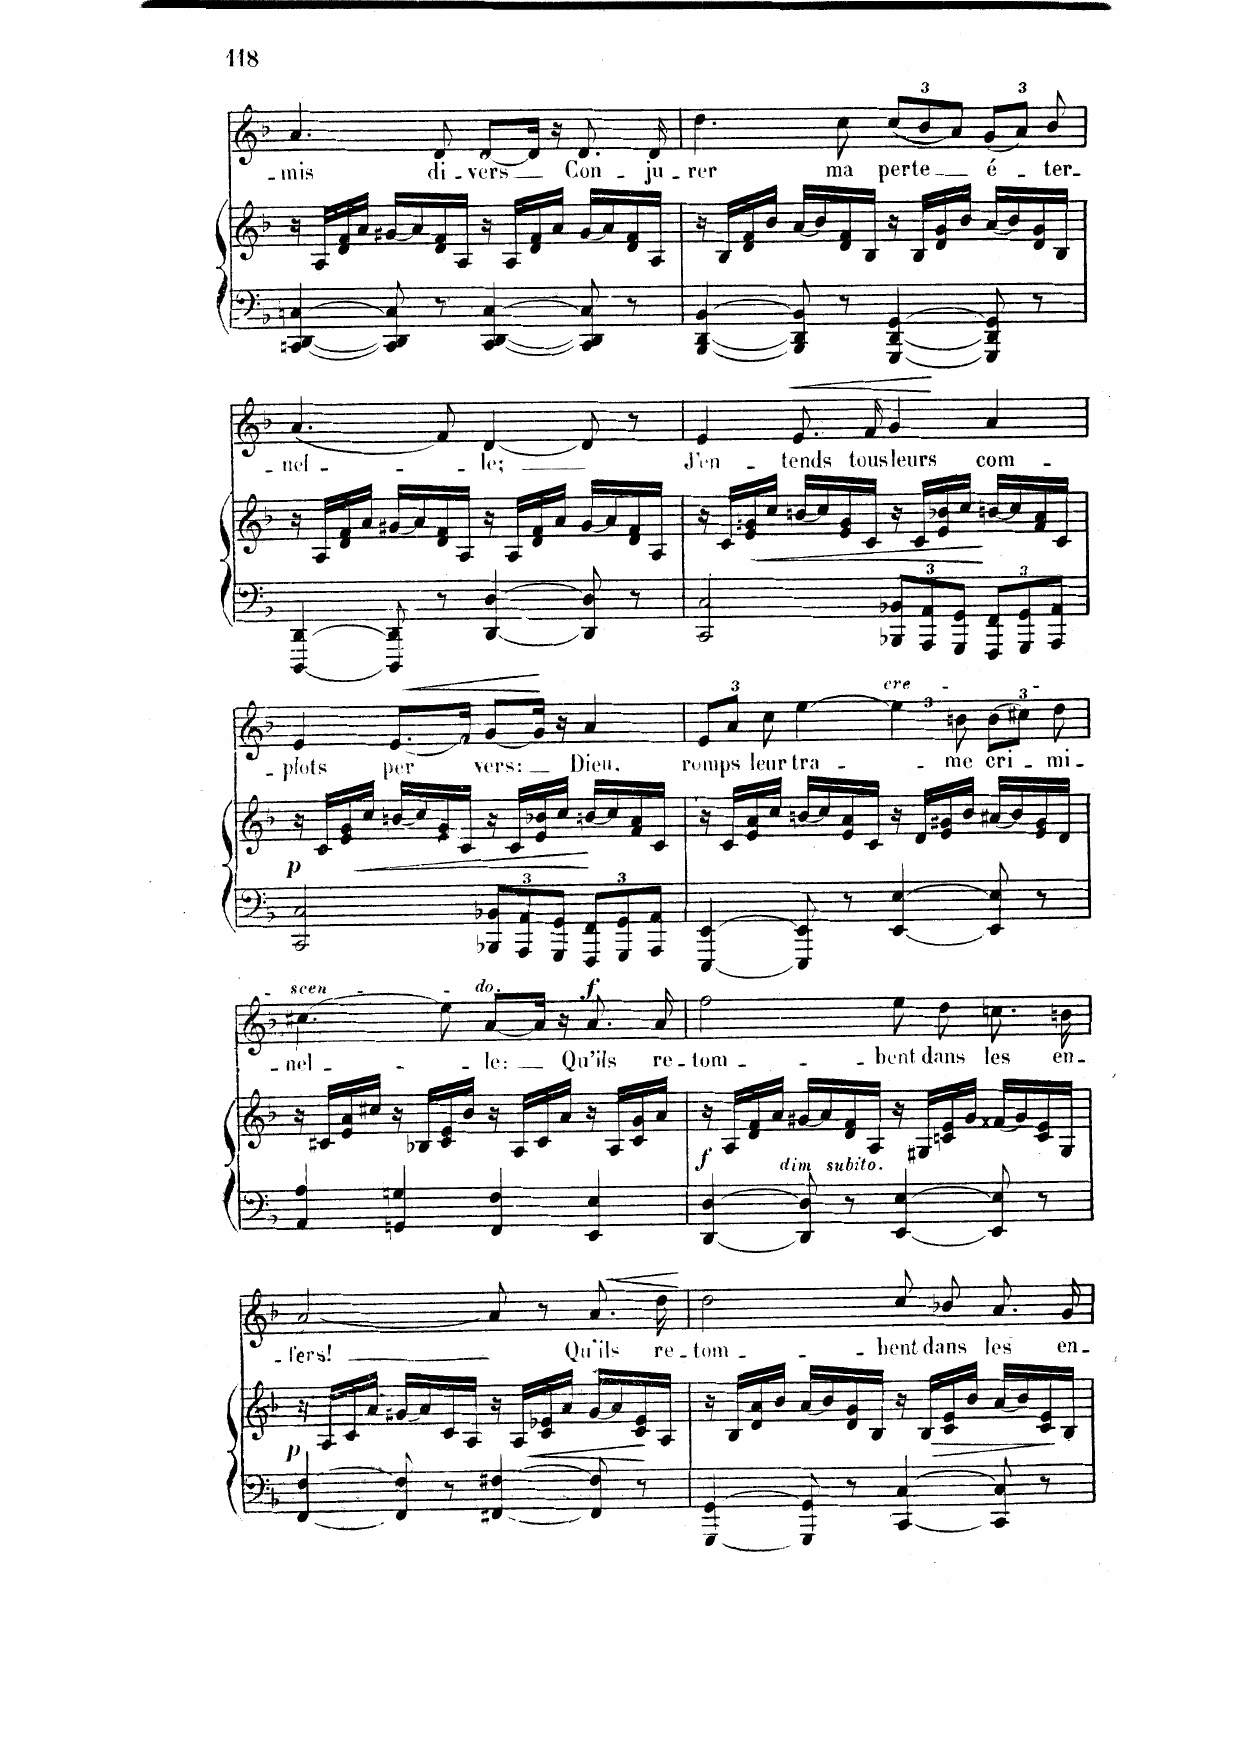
**kern	**kern	**dynam	**kern	**text	**dynam
*part2	*part2	*part2	*part1	*part1	*part1
*staff3	*staff2	*staff2/3	*staff1	*staff1	*staff1
*I"Piano	*	*	*I"Chant Voice	*	*
*I'Pno	*	*	*	*	*
*clefF4	*clefG2	*	*clefG2	*	*
*k[b-]	*k[b-]	*	*k[b-]	*	*
*M4/4	*M4/4	*	*M4/4	*	*
*met(c)	*met(c)	*	*met(c)	*	*
=48	=48	=48	=48	=48	=48
[4CCn/ [<4DD/ [4Cn/	16r	.	4.a/	-- mis	.
.	16A/LL	.	.	.	.
.	16d/ 16f/	.	.	.	.
.	16a/JJ	.	.	.	.
8CC/] 8DD/] 8C/]	(16g#X/LL	.	.	.	.
.	16a/)	.	.	.	.
8r	16d/ 16f/	.	8d/	di-	.
.	16A/JJ	.	.	.	.
[4CC/ [<4DD/ [4C/	16r	.	[8d/L	-vers	.
.	16A/LL	.	.	.	.
.	16d/ 16f/	.	16d/Jk]	.	.
.	16a/JJ	.	16r	.	.
8CC/] 8DD/] 8C/]	(16g#/LL	.	8.d/	Con-	.
.	16a/)	.	.	.	.
8r	16d/ 16f/	.	.	.	.
.	16A/JJ	.	16d/	-ju-	.
=49	=49	=49	=49	=49	=49
[4BBB-/ [4DD/ [4BB-/	16r	.	4.dd\	-rer	.
.	16B-/LL	.	.	.	.
.	16d/ 16f/	.	.	.	.
.	16b-/JJ	.	.	.	.
8BBB-/] 8DD/] 8BB-/]	(16a/LL	.	.	.	.
.	16b-/)	.	.	.	.
8r	16d/ 16f/	.	8cc\	ma	.
.	16B-/JJ	.	.	.	.
*	*	*	*Xbrackettup	*	*
[4GGG/ [4DD/ [4GG/	16r	.	(12cc/L	perte	.
.	16B-/LL	.	.	.	.
.	.	.	12b-/	.	.
.	16d/ 16g/	.	.	.	.
.	.	.	12a/J)	.	.
.	16b-/JJ	.	.	.	.
*	*	*	*brackettup	*	*
8GGG/] 8DD/] 8GG/]	(16a/LL	.	(12g/L	é-	.
.	16b-/)	.	.	.	.
.	.	.	12a/J)	.	.
8r	16d/ 16g/	.	.	.	.
.	.	.	12b-/	-ter-	.
.	16B-/JJ	.	.	.	.
=50	=50	=50	=50	=50	=50
[4DDD/ [4DD/	16r	.	(4.a/	-- nel-	.
.	16A/LL	.	.	.	.
.	16d/ 16f/	.	.	.	.
.	16a/JJ	.	.	.	.
8DDD/] 8DD/]	(16g#X/LL	.	.	.	.
.	16a/)	.	.	.	.
8r	16d/ 16f/	.	8f/)	.	.
.	16A/JJ	.	.	.	.
[4DD/ [4D/	16r	.	[4d/	-le;	.
.	16A/LL	.	.	.	.
.	16d/ 16f/	.	.	.	.
.	16a/JJ	.	.	.	.
8DD/] 8D/]	(16g#/LL	.	8d/]	.	.
.	16a/)	.	.	.	.
8r	16d/ 16f/	.	8r	.	.
.	16A/JJ	.	.	.	.
=51	=51	=51	=51	=51	=51
2CC/ 2C/	16r	.	4e/	J’en-	.
.	16c/LL	.	.	.	.
.	16e/ 16gn/	.	.	.	.
!	!	!LO:HP:b	!	!	!
.	16cc/JJ	<	.	.	.
.	(16bn/LL	.	8.e/	-tends	.
.	16cc/)	.	.	.	.
.	16e/ 16g/	.	.	.	.
.	16c/JJ	.	16f/	tous	.
*Xbrackettup	*	*	*	*	*
12BBB-X/ 12BB-X/L	16r	.	4g/	leurs	.
.	16c/LL	.	.	.	.
12AAA/ 12AA/	.	.	.	.	.
.	16e/ 16b-X/	.	.	.	.
12GGG/ 12GG/J	.	.	.	.	.
.	16cc/JJ	.	.	.	.
12FFF/ 12FF/L	(16bn/LL	.	4a/	com-	.
.	16cc/)	[	.	.	.
12GGG/ 12GG/	.	.	.	.	.
.	16f/ 16a/	.	.	.	.
12AAA/ 12AA/J	.	.	.	.	.
.	16c/JJ	.	.	.	.
=52	=52	=52	=52	=52	=52
!	!	!LO:DY:b	!	!	!
2CC/ 2C/	16r	p	4e/	-- plots	.
.	16c/LL	.	.	.	.
.	16e/ 16gn/	.	.	.	.
!	!	!LO:HP:b	!	!	!
.	16cc/JJ	<	.	.	.
.	(16bn/LL	.	(8.e/L	per	.
.	16cc/)	.	.	.	.
.	16e/ 16g/	.	.	.	.
.	16c/JJ	.	16f/Jk)	.	.
12BBB-X/ 12BB-X/L	16r	.	[8g/L	vers:	.
.	16c/LL	.	.	.	.
12AAA/ 12AA/	.	.	.	.	.
.	16e/ 16b-X/	.	16g/Jk]	.	.
12GGG/ 12GG/J	.	.	.	.	.
.	16cc/JJ	.	16r	.	.
12FFF/ 12FF/L	(16bn/LL	.	4a/	Dieu,	.
.	16cc/)	[	.	.	.
12GGG/ 12GG/	.	.	.	.	.
.	16f/ 16a/	.	.	.	.
12AAA/ 12AA/J	.	.	.	.	.
.	16c/JJ	.	.	.	.
=53	=53	=53	=53	=53	=53
[4EEE/ [4EE/	16r	.	(12e/L	romps	.
.	16c/LL	.	.	.	.
.	.	.	12a/J)	.	.
.	16e/ 16a/	.	.	.	.
.	.	.	12cc\	leur	.
.	16cc/JJ	.	.	.	.
8EEE/] 8EE/]	(16bn/LL	.	[4ee\	tra-	.
.	16cc/)	.	.	.	.
8r	16e/ 16a/	.	.	.	.
.	16c/JJ	.	.	.	.
[4EE/ [4E/	16r	.	6ee\]	.	.
.	16d/LL	.	.	.	.
.	16e/ 16g#X/	.	.	.	.
!	!	!	!LO:TX:a:i:t=crescendo	!	!
.	.	.	12bn\	-me	.
.	16b/JJ	.	.	.	.
8EE/] 8E/]	(16a#X/LL	.	(12b\L	cri-	.
.	16b/)	.	.	.	.
.	.	.	12cc#X\J)	.	.
8r	16e/ 16g#/	.	.	.	.
.	.	.	12dd\	-mi-	.
.	16d/JJ	.	.	.	.
=54	=54	=54	=54	=54	=54
4AA/ 4A/	16r	.	(4.cc#X\	-- nel-	.
.	16c#X/LL	.	.	.	.
.	16e/ 16a/	.	.	.	.
.	16cc#X/JJ	.	.	.	.
4GGn/ 4Gn/	16r	.	.	.	.
.	16B-X/LL	.	.	.	.
.	16c#/ 16e/	.	8ee\)	.	.
.	16b-/JJ	.	.	.	.
4FF/ 4F/	16r	.	[8a/L	-le:	.
.	16A/LL	.	.	.	.
.	16c#/	.	16a/Jk]	.	.
.	16a/JJ	.	16r	.	.
!	!	!	!	!	!LO:DY:a
4EE/ 4E/	16r	.	8.a/	Qu’ils	f
.	16A/LL	.	.	.	.
.	16c#/ 16g/	.	.	.	.
.	16a/JJ	.	16a/	re-	.
=55	=55	=55	=55	=55	=55
!	!	!LO:DY:b	!	!	!
[4DD/ [4D/	16r	f	2ff\	-tom-	.
.	16A/LL	.	.	.	.
.	16d/ 16f/	.	.	.	.
.	16a/JJ	.	.	.	.
!	!LO:TX:b:i:t=dim. subito	!	!	!	!
8DD/] 8D/]	(16g#X/LL	.	.	.	.
.	16a/)	.	.	.	.
8r	16d/ 16f/	.	.	.	.
.	16A/JJ	.	.	.	.
[4EE/ [4E/	16r	.	8ee\	-bent	.
.	16G#X/LL	.	.	.	.
.	16cn/ 16e/	.	8dd\	dans	.
.	16g#/JJ	.	.	.	.
8EE/] 8E/]	(16f##X/LL	.	8.ccn\	les	.
.	16g#/)	.	.	.	.
8r	16c/ 16e/	.	.	.	.
.	16G#/JJ	.	16bn\	en-	.
=56	=56	=56	=56	=56	=56
!	!	!LO:DY:b	!	!	!
[4FF/ [4F/	16r	p	[2a/	-- fers!	.
.	16A/LL	.	.	.	.
.	16c/	.	.	.	.
.	16a/JJ	.	.	.	.
8FF/] 8F/]	(16g#X/LL	.	.	.	.
.	16a/)	.	.	.	.
8r	16c/	.	.	.	.
.	16A/JJ	.	.	.	.
[4FF#X/ [4F#X/	16r	.	8a/]	.	.
!	!	!LO:HP:b	!	!	!
.	16A/LL	<	.	.	.
.	16c/ 16e-X/	.	8r	.	.
.	16a/JJ	.	.	.	.
!	!	!	!	!	!LO:HP:b
8FF#/] 8F#/]	(16g#/LL	.	8.a/	Qu’ils	<
.	16a/)	.	.	.	.
8r	16c/ 16e-/	.	.	.	.
.	16A/JJ	[	16dd\	re-	.
.	.	.	.	.	[
=57	=57	=57	=57	=57	=57
[4GGG/ [4GG/	16r	.	2dd\	-tom-	.
.	16B-/LL	.	.	.	.
.	16d/ 16a/	.	.	.	.
.	16b-/JJ	.	.	.	.
8GGG/] 8GG/]	(16a/LL	.	.	.	.
.	16b-/)	.	.	.	.
8r	16d/ 16g/	.	.	.	.
.	16B-/JJ	.	.	.	.
[4CC/ [4C/	16r	.	8cc/	-bent	.
.	16B-/LL	.	.	.	.
!	!	!LO:HP:b	!	!	!
.	16c/ 16e/	>	8b-X/	dans	.
.	16b-/JJ	.	.	.	.
8CC/] 8C/]	(16a/LL	.	8.a/	les	.
.	16b-/)	.	.	.	.
8r	16c/ 16e/	.	.	.	.
.	16B-/JJ	]	16g/	en-	.
=	=	=	=	=	=
*-	*-	*-	*-	*-	*-
